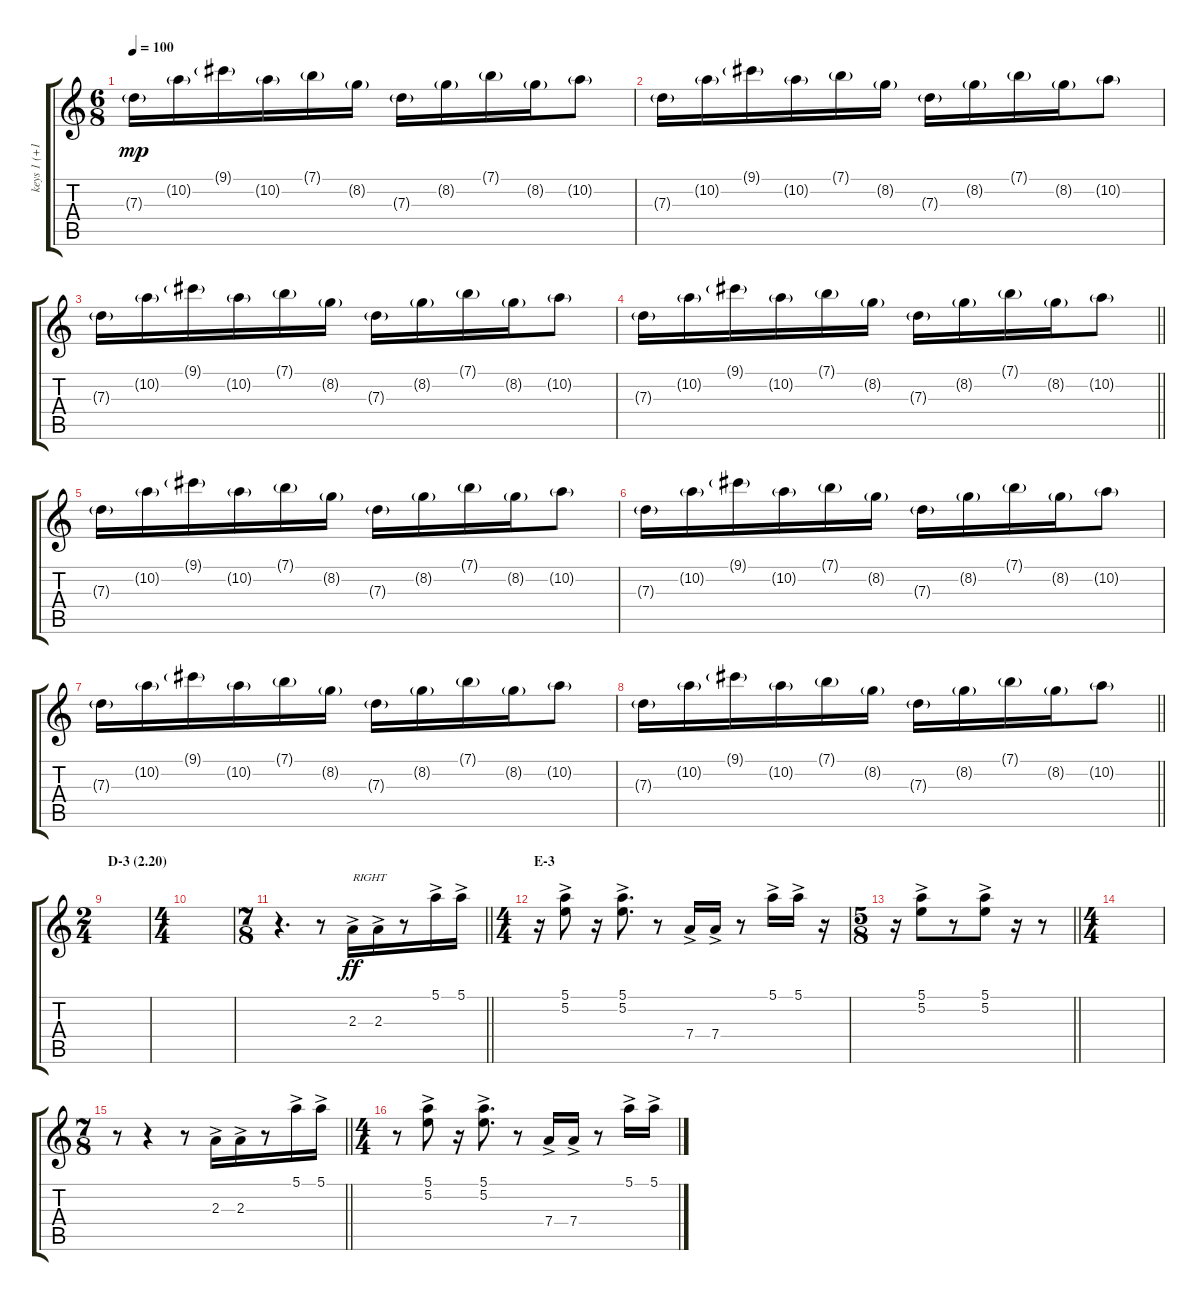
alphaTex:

\track ("keys 1 (+12)" "keys 1 (+1") {instrument percussiveorgan}
\staff {score tabs}
\tuning (E5 B4 G4 D4 A3 E3) {hide}
\ts (6 8)
\tempo 100
\clef g2
\ks c
7.3{g}.16{dy mp} 10.2{g}.16 9.1{g}.16 10.2{g}.16 7.1{g}.16 8.2{g}.16 7.3{g}.16 8.2{g}.16 7.1{g}.16 8.2{g}.16 10.2{g}.8 |
7.3{g}.16 10.2{g}.16 9.1{g}.16 10.2{g}.16 7.1{g}.16 8.2{g}.16 7.3{g}.16 8.2{g}.16 7.1{g}.16 8.2{g}.16 10.2{g}.8 |
7.3{g}.16 10.2{g}.16 9.1{g}.16 10.2{g}.16 7.1{g}.16 8.2{g}.16 7.3{g}.16 8.2{g}.16 7.1{g}.16 8.2{g}.16 10.2{g}.8 |
\barLineRight lightlight
7.3{g}.16 10.2{g}.16 9.1{g}.16 10.2{g}.16 7.1{g}.16 8.2{g}.16 7.3{g}.16 8.2{g}.16 7.1{g}.16 8.2{g}.16 10.2{g}.8 |
7.3{g}.16 10.2{g}.16 9.1{g}.16 10.2{g}.16 7.1{g}.16 8.2{g}.16 7.3{g}.16 8.2{g}.16 7.1{g}.16 8.2{g}.16 10.2{g}.8 |
7.3{g}.16 10.2{g}.16 9.1{g}.16 10.2{g}.16 7.1{g}.16 8.2{g}.16 7.3{g}.16 8.2{g}.16 7.1{g}.16 8.2{g}.16 10.2{g}.8 |
7.3{g}.16 10.2{g}.16 9.1{g}.16 10.2{g}.16 7.1{g}.16 8.2{g}.16 7.3{g}.16 8.2{g}.16 7.1{g}.16 8.2{g}.16 10.2{g}.8 |
\barLineRight lightlight
7.3{g}.16 10.2{g}.16 9.1{g}.16 10.2{g}.16 7.1{g}.16 8.2{g}.16 7.3{g}.16 8.2{g}.16 7.1{g}.16 8.2{g}.16 10.2{g}.8 |
\ts (2 4)
\section ("" "D-3 (2.20)")
|
\ts (4 4)
|
\ts (7 8)
\barLineRight lightlight
r.4{d} r.8 2.3{ac}.16{txt "RIGHT" dy ff balance 16} 2.3{ac}.16 r.8 5.1{ac}.16 5.1{ac}.16 |
\ts (4 4)
\section ("" "E-3")
r.16 (5.1{ac} 5.2{ac}).8 r.16 (5.1{ac} 5.2{ac}).8{d} r.8 7.4{ac}.16 7.4{ac}.16 r.8 5.1{ac}.16 5.1{ac}.16 r.16 |
\ts (5 8)
\barLineRight lightlight
r.16 (5.1{ac} 5.2{ac}).8 r.8 (5.1{ac} 5.2{ac}).8 r.16 r.8 |
\ts (4 4)
|
\ts (7 8)
\barLineRight lightlight
r.8 r.4 r.8 2.3{ac}.16 2.3{ac}.16 r.8 5.1{ac}.16 5.1{ac}.16 |
\ts (4 4)
r.8 (5.1{ac} 5.2{ac}).8 r.16 (5.1{ac} 5.2{ac}).8{d} r.8 7.4{ac}.16 7.4{ac}.16 r.8 5.1{ac}.16 5.1{ac}.16
